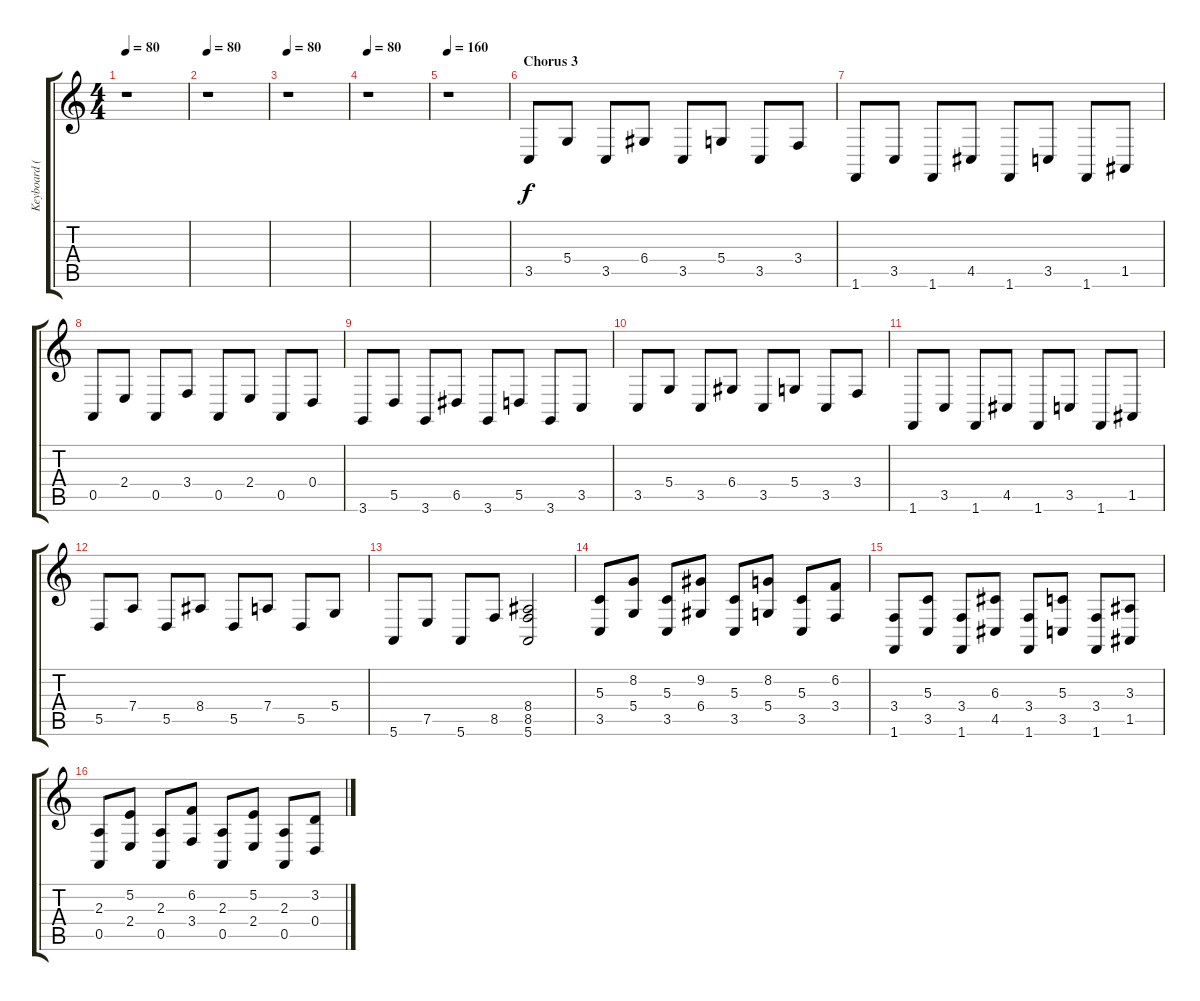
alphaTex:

\track ("Keyboard (Organ)" "Keyboard (") {instrument churchorgan}
\staff {score tabs}
\tuning (E4 B3 G3 D3 A2 E2) {hide}
\ts (4 4)
\tempo 80
\clef g2
\ks c
r.1{dy f} |
\tempo 80
r.1 |
\tempo 80
r.1 |
\tempo 80
r.1 |
\tempo 160
r.1 |
\section ("" "Chorus 3")
3.5.8 5.4.8 3.5.8 6.4.8 3.5.8 5.4.8 3.5.8 3.4.8 |
1.6.8 3.5.8 1.6.8 4.5.8 1.6.8 3.5.8 1.6.8 1.5.8 |
0.5.8 2.4.8 0.5.8 3.4.8 0.5.8 2.4.8 0.5.8 0.4.8 |
3.6.8 5.5.8 3.6.8 6.5.8 3.6.8 5.5.8 3.6.8 3.5.8 |
3.5.8 5.4.8 3.5.8 6.4.8 3.5.8 5.4.8 3.5.8 3.4.8 |
1.6.8 3.5.8 1.6.8 4.5.8 1.6.8 3.5.8 1.6.8 1.5.8 |
5.5.8 7.4.8 5.5.8 8.4.8 5.5.8 7.4.8 5.5.8 5.4.8 |
5.6.8 7.5.8 5.6.8 8.5.8 (8.4 8.5 5.6).2 |
(5.3 3.5).8 (8.2 5.4).8 (5.3 3.5).8 (9.2 6.4).8 (5.3 3.5).8 (8.2 5.4).8 (5.3 3.5).8 (6.2 3.4).8 |
(3.4 1.6).8 (5.3 3.5).8 (3.4 1.6).8 (6.3 4.5).8 (3.4 1.6).8 (5.3 3.5).8 (3.4 1.6).8 (3.3 1.5).8 |
(2.3 0.5).8 (5.2 2.4).8 (2.3 0.5).8 (6.2 3.4).8 (2.3 0.5).8 (5.2 2.4).8 (2.3 0.5).8 (3.2 0.4).8
